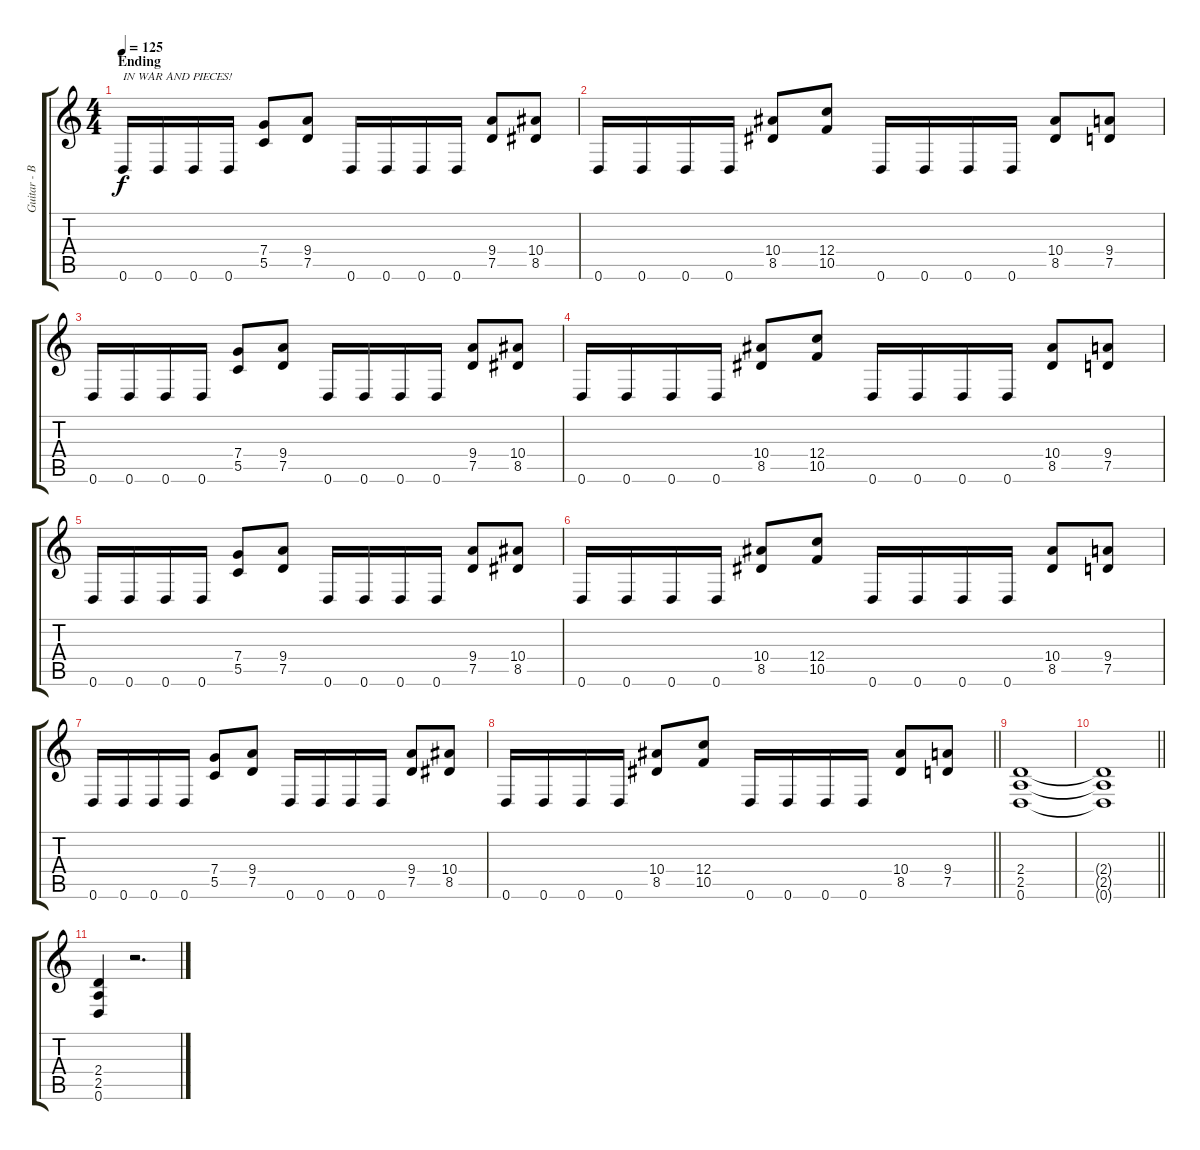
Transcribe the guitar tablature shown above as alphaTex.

\track ("Guitar - Bernd \"Bernemann\" Kost" "Guitar - B") {instrument distortionguitar}
\staff {score tabs}
\tuning (D4 A3 F3 C3 G2 D2) {hide}
\ts (4 4)
\section ("" "Ending")
\tempo 125
\clef g2
\ks c
0.6.16{txt "IN WAR AND PIECES!" dy f} 0.6.16 0.6.16 0.6.16 (7.4 5.5).8 (9.4 7.5).8 0.6.16 0.6.16 0.6.16 0.6.16 (9.4 7.5).8 (10.4 8.5).8 |
0.6.16 0.6.16 0.6.16 0.6.16 (10.4 8.5).8 (12.4 10.5).8 0.6.16 0.6.16 0.6.16 0.6.16 (10.4 8.5).8 (9.4 7.5).8 |
0.6.16 0.6.16 0.6.16 0.6.16 (7.4 5.5).8 (9.4 7.5).8 0.6.16 0.6.16 0.6.16 0.6.16 (9.4 7.5).8 (10.4 8.5).8 |
0.6.16 0.6.16 0.6.16 0.6.16 (10.4 8.5).8 (12.4 10.5).8 0.6.16 0.6.16 0.6.16 0.6.16 (10.4 8.5).8 (9.4 7.5).8 |
0.6.16 0.6.16 0.6.16 0.6.16 (7.4 5.5).8 (9.4 7.5).8 0.6.16 0.6.16 0.6.16 0.6.16 (9.4 7.5).8 (10.4 8.5).8 |
0.6.16 0.6.16 0.6.16 0.6.16 (10.4 8.5).8 (12.4 10.5).8 0.6.16 0.6.16 0.6.16 0.6.16 (10.4 8.5).8 (9.4 7.5).8 |
0.6.16 0.6.16 0.6.16 0.6.16 (7.4 5.5).8 (9.4 7.5).8 0.6.16 0.6.16 0.6.16 0.6.16 (9.4 7.5).8 (10.4 8.5).8 |
\barLineRight lightlight
0.6.16 0.6.16 0.6.16 0.6.16 (10.4 8.5).8 (12.4 10.5).8 0.6.16 0.6.16 0.6.16 0.6.16 (10.4 8.5).8 (9.4 7.5).8 |
(2.4 2.5 0.6).1 |
\barLineRight lightlight
(2.4{t} 2.5{t} 0.6{t}).1 |
(2.4 2.5 0.6).4 r.2{d}
